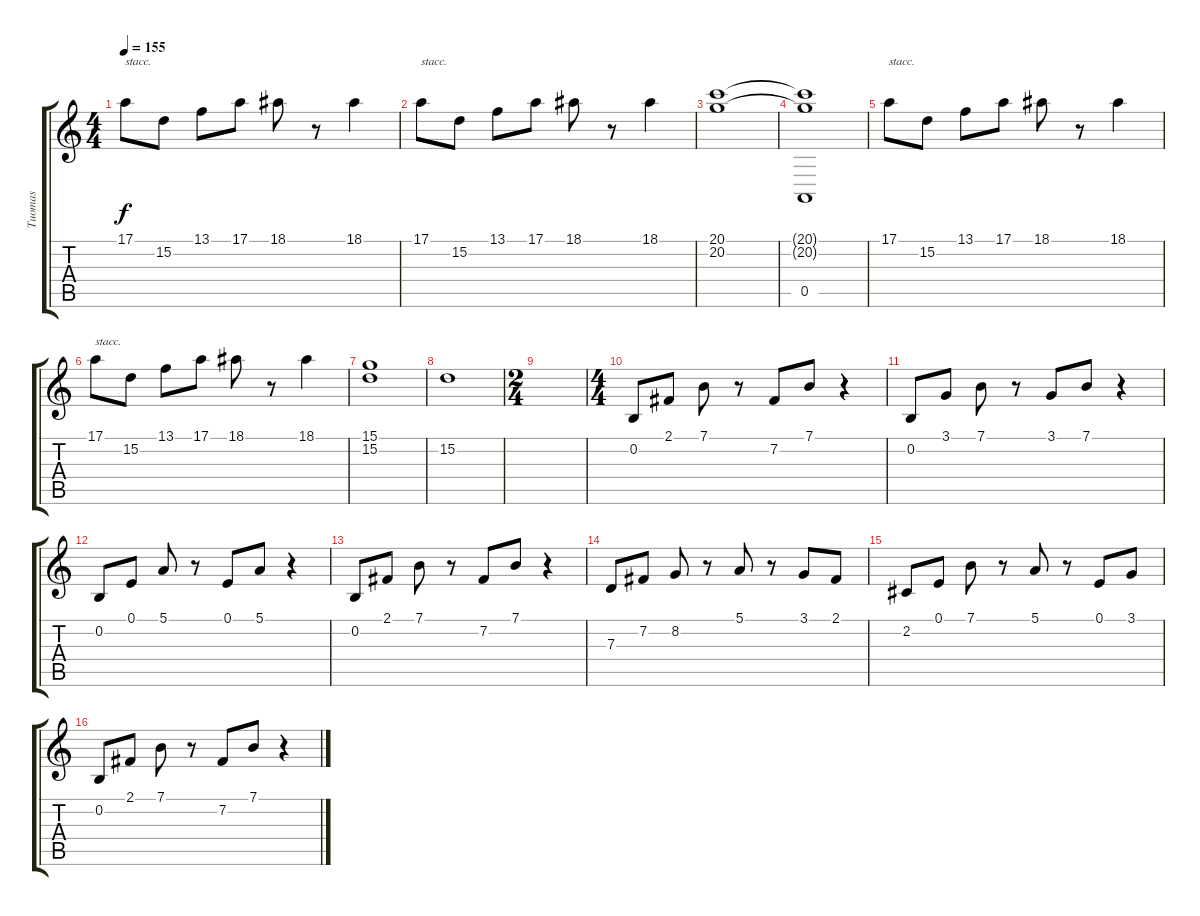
\track ("Tuomas" "Tuomas") {instrument tremolostrings}
\staff {score tabs}
\tuning (E4 B3 G3 D3 A2 E2) {hide}
\ts (4 4)
\tempo 155
\clef g2
\ks c
17.1.8{txt "stacc." dy f} 15.2.8 13.1.8 17.1.8 18.1.8 r.8 18.1.4 |
17.1.8{txt "stacc."} 15.2.8 13.1.8 17.1.8 18.1.8 r.8 18.1.4 |
(20.1 20.2).1 |
(20.1{t} 20.2{t} 0.5).1 |
17.1.8{txt "stacc."} 15.2.8 13.1.8 17.1.8 18.1.8 r.8 18.1.4 |
17.1.8{txt "stacc."} 15.2.8 13.1.8 17.1.8 18.1.8 r.8 18.1.4 |
(15.1 15.2).1 |
15.2.1 |
\ts (2 4)
|
\ts (4 4)
0.2.8 2.1.8 7.1.8 r.8 7.2.8 7.1.8 r.4 |
0.2.8 3.1.8 7.1.8 r.8 3.1.8 7.1.8 r.4 |
0.2.8 0.1.8 5.1.8 r.8 0.1.8 5.1.8 r.4 |
0.2.8 2.1.8 7.1.8 r.8 7.2.8 7.1.8 r.4 |
7.3.8 7.2.8 8.2.8 r.8 5.1.8 r.8 3.1.8 2.1.8 |
2.2.8 0.1.8 7.1.8 r.8 5.1.8 r.8 0.1.8 3.1.8 |
0.2.8 2.1.8 7.1.8 r.8 7.2.8 7.1.8 r.4
